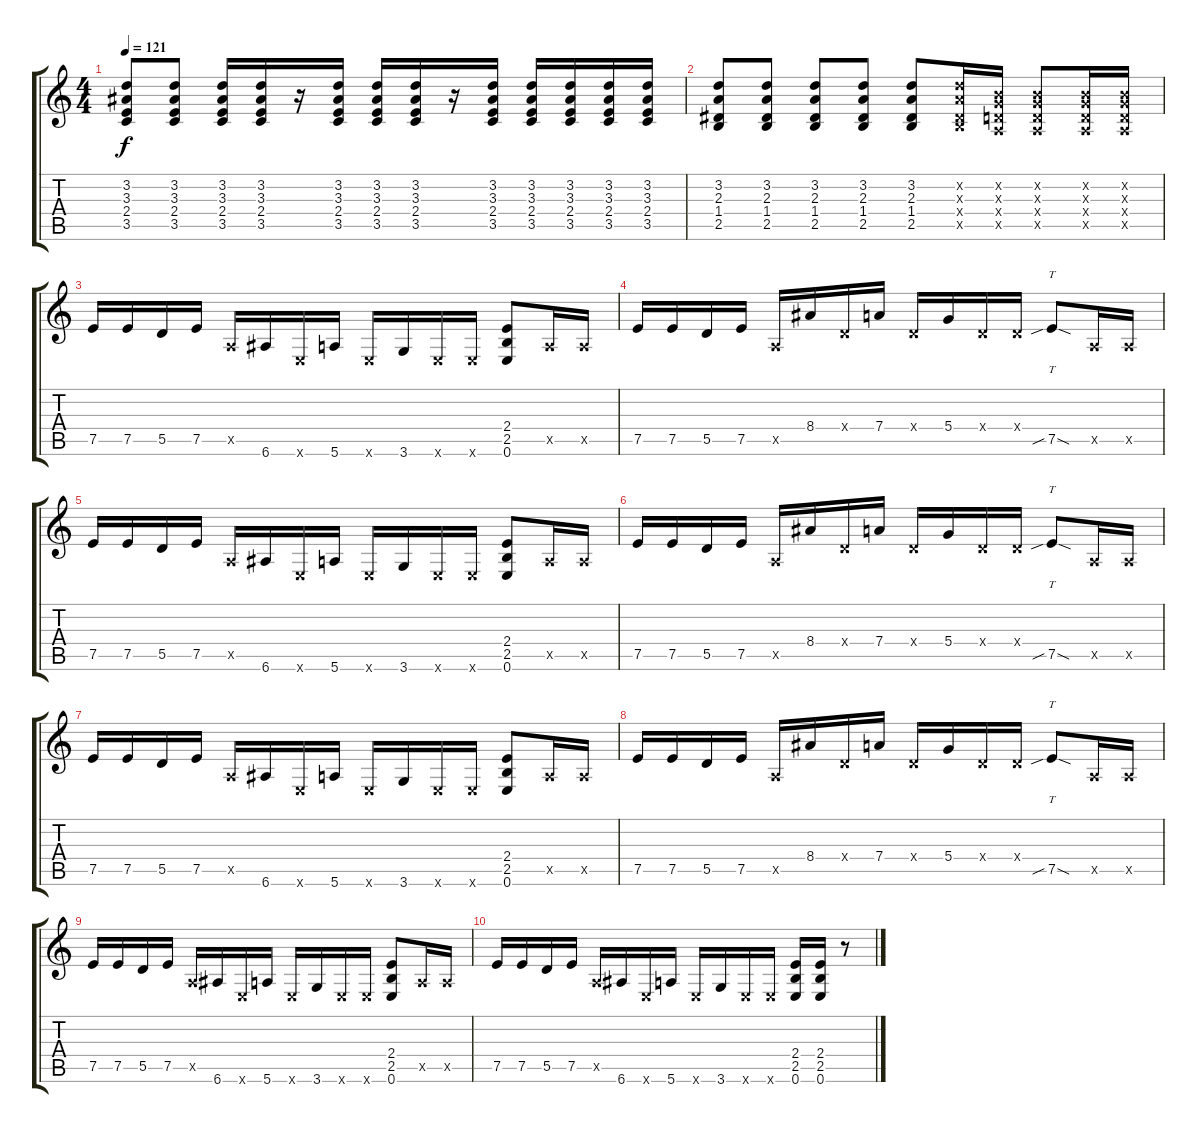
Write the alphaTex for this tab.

\track "" {instrument acousticguitarsteel}
\staff {score tabs}
\tuning (E4 B3 G3 D3 A2 E2) {hide}
\ts (4 4)
\tempo 121
\clef g2
\ks c
(3.2 3.3 2.4 3.5).8{dy f} (3.2 3.3 2.4 3.5).8 (3.2 3.3 2.4 3.5).16 (3.2 3.3 2.4 3.5).16 r.16 (3.2 3.3 2.4 3.5).16 (3.2 3.3 2.4 3.5).16 (3.2 3.3 2.4 3.5).16 r.16 (3.2 3.3 2.4 3.5).16 (3.2 3.3 2.4 3.5).16 (3.2 3.3 2.4 3.5).16 (3.2 3.3 2.4 3.5).16 (3.2 3.3 2.4 3.5).16 |
(3.2 2.3 1.4 2.5).8 (3.2 2.3 1.4 2.5).8 (3.2 2.3 1.4 2.5).8 (3.2 2.3 1.4 2.5).8 (3.2 2.3 1.4 2.5).8 (3.2{x} 2.3{x} 1.4{x} 2.5{x}).16 (0.2{x} 0.3{x} 0.4{x} 0.5{x}).16 (0.2{x} 0.3{x} 0.4{x} 0.5{x}).8 (0.2{x} 0.3{x} 0.4{x} 0.5{x}).16 (0.2{x} 0.3{x} 0.4{x} 0.5{x}).16 |
7.5.16 7.5.16 5.5.16 7.5.16 0.5{x}.16 6.6.16 0.6{x}.16 5.6.16 0.6{x}.16 3.6.16 0.6{x}.16 0.6{x}.16 (2.4 2.5 0.6).8 0.5{x}.16 0.5{x}.16 |
7.5.16 7.5.16 5.5.16 7.5.16 0.5{x}.16 8.4.16 0.4{x}.16 7.4.16 0.4{x}.16 5.4.16 0.4{x}.16 0.4{x}.16 7.5{sib sod}.8{tt} 0.5{x}.16 0.5{x}.16 |
7.5.16 7.5.16 5.5.16 7.5.16 0.5{x}.16 6.6.16 0.6{x}.16 5.6.16 0.6{x}.16 3.6.16 0.6{x}.16 0.6{x}.16 (2.4 2.5 0.6).8 0.5{x}.16 0.5{x}.16 |
7.5.16 7.5.16 5.5.16 7.5.16 0.5{x}.16 8.4.16 0.4{x}.16 7.4.16 0.4{x}.16 5.4.16 0.4{x}.16 0.4{x}.16 7.5{sib sod}.8{tt} 0.5{x}.16 0.5{x}.16 |
7.5.16 7.5.16 5.5.16 7.5.16 0.5{x}.16 6.6.16 0.6{x}.16 5.6.16 0.6{x}.16 3.6.16 0.6{x}.16 0.6{x}.16 (2.4 2.5 0.6).8 0.5{x}.16 0.5{x}.16 |
7.5.16 7.5.16 5.5.16 7.5.16 0.5{x}.16 8.4.16 0.4{x}.16 7.4.16 0.4{x}.16 5.4.16 0.4{x}.16 0.4{x}.16 7.5{sib sod}.8{tt} 0.5{x}.16 0.5{x}.16 |
7.5.16 7.5.16 5.5.16 7.5.16 0.5{x}.16 6.6.16 0.6{x}.16 5.6.16 0.6{x}.16 3.6.16 0.6{x}.16 0.6{x}.16 (2.4 2.5 0.6).8 0.5{x}.16 0.5{x}.16 |
7.5.16 7.5.16 5.5.16 7.5.16 0.5{x}.16 6.6.16 0.6{x}.16 5.6.16 0.6{x}.16 3.6.16 0.6{x}.16 0.6{x}.16 (2.4 2.5 0.6).16 (2.4 2.5 0.6).16 r.8
